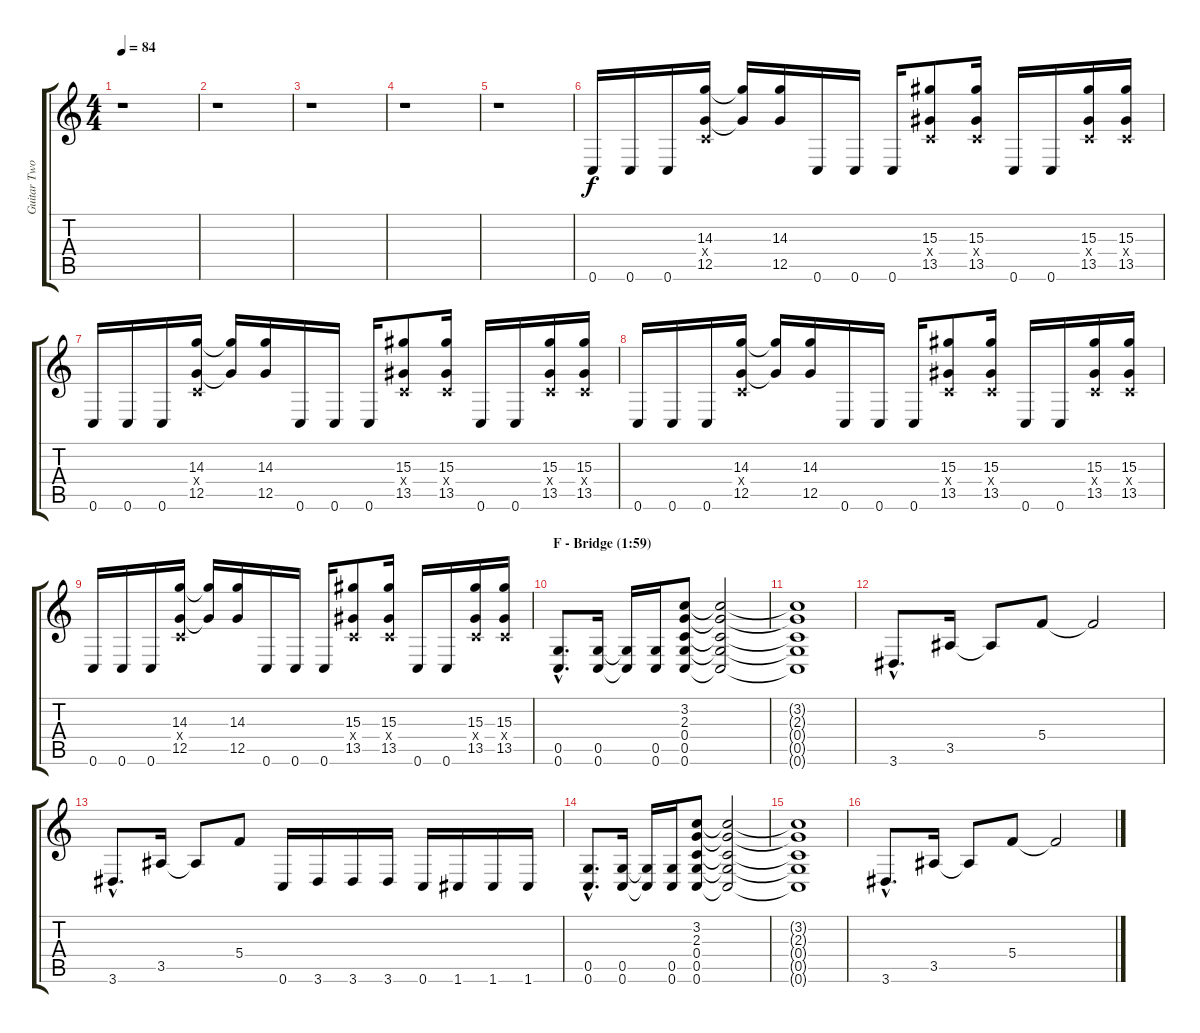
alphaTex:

\track ("Guitar Two" "Guitar Two") {instrument distortionguitar}
\staff {score tabs}
\tuning (D4 A3 F3 C3 G2 C2) {hide}
\ts (4 4)
\tempo 84
\clef g2
\ks c
r.1{dy f} |
r.1 |
r.1 |
r.1 |
r.1 |
0.6.16 0.6.16 0.6.16 (14.3 0.4{x} 12.5).16 (14.3{t} 12.5{t}).16 (14.3 12.5).16 0.6.16 0.6.16 0.6.16 (15.3 0.4{x} 13.5).8 (15.3 0.4{x} 13.5).16 0.6.16 0.6.16 (15.3 0.4{x} 13.5).16 (15.3 0.4{x} 13.5).16 |
0.6.16 0.6.16 0.6.16 (14.3 0.4{x} 12.5).16 (14.3{t} 12.5{t}).16 (14.3 12.5).16 0.6.16 0.6.16 0.6.16 (15.3 0.4{x} 13.5).8 (15.3 0.4{x} 13.5).16 0.6.16 0.6.16 (15.3 0.4{x} 13.5).16 (15.3 0.4{x} 13.5).16 |
0.6.16 0.6.16 0.6.16 (14.3 0.4{x} 12.5).16 (14.3{t} 12.5{t}).16 (14.3 12.5).16 0.6.16 0.6.16 0.6.16 (15.3 0.4{x} 13.5).8 (15.3 0.4{x} 13.5).16 0.6.16 0.6.16 (15.3 0.4{x} 13.5).16 (15.3 0.4{x} 13.5).16 |
0.6.16 0.6.16 0.6.16 (14.3 0.4{x} 12.5).16 (14.3{t} 12.5{t}).16 (14.3 12.5).16 0.6.16 0.6.16 0.6.16 (15.3 0.4{x} 13.5).8 (15.3 0.4{x} 13.5).16 0.6.16 0.6.16 (15.3 0.4{x} 13.5).16 (15.3 0.4{x} 13.5).16 |
\section ("" "F - Bridge (1:59)")
(0.5{hac} 0.6{hac}).8{d} (0.5 0.6).16 (0.5{t} 0.6{t}).16 (0.5 0.6).16 (3.2 2.3 0.4 0.5 0.6).8 (3.2{t} 2.3{t} 0.4{t} 0.5{t} 0.6{t}).2 |
(3.2{t} 2.3{t} 0.4{t} 0.5{t} 0.6{t}).1 |
3.6{hac}.8{d} 3.5.16 3.5{t}.8 5.4.8 5.4{t}.2 |
3.6{hac}.8{d} 3.5.16 3.5{t}.8 5.4.8 0.6.16 3.6.16 3.6.16 3.6.16 0.6.16 1.6.16 1.6.16 1.6.16 |
(0.5{hac} 0.6{hac}).8{d} (0.5 0.6).16 (0.5{t} 0.6{t}).16 (0.5 0.6).16 (3.2 2.3 0.4 0.5 0.6).8 (3.2{t} 2.3{t} 0.4{t} 0.5{t} 0.6{t}).2 |
(3.2{t} 2.3{t} 0.4{t} 0.5{t} 0.6{t}).1 |
3.6{hac}.8{d} 3.5.16 3.5{t}.8 5.4.8 5.4{t}.2
